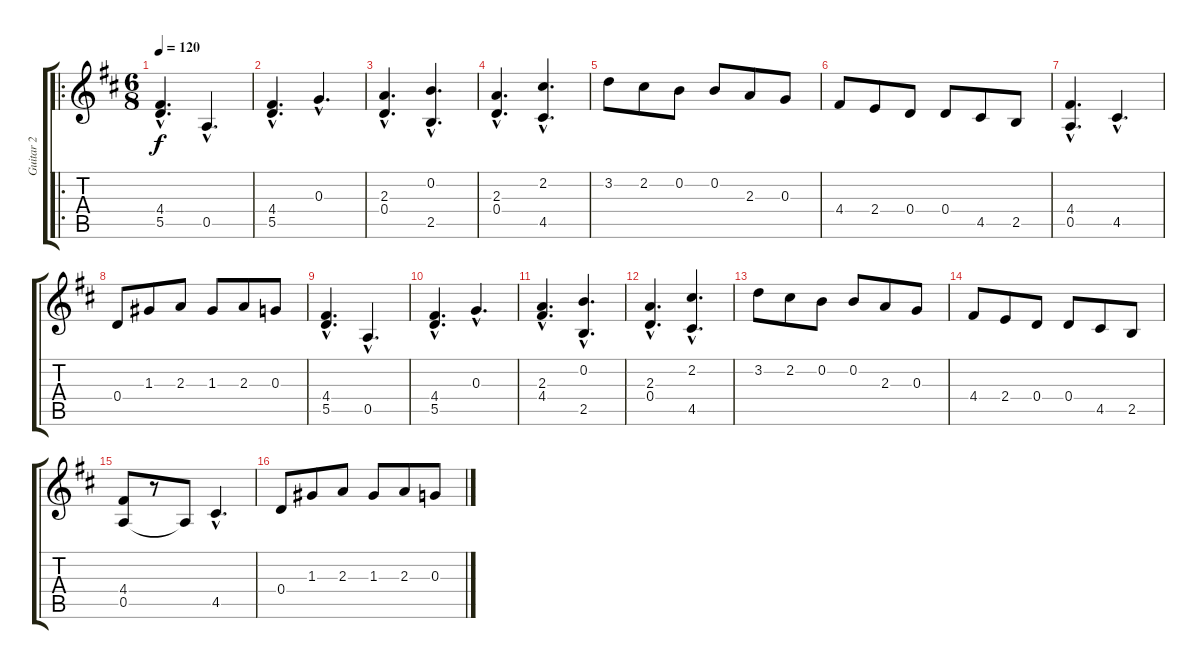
\track ("Guitar 2" "Guitar 2") {instrument acousticguitarnylon}
\staff {score tabs}
\tuning (E4 B3 G3 D3 A2 E2) {hide}
\ro
\ts (6 8)
\tempo 120
\clef g2
\ks d
(4.4{hac} 5.5{hac}).4{d dy f instrument acousticguitarnylon} 0.5{hac}.4{d} |
(4.4{hac} 5.5{hac}).4{d} 0.3{hac}.4{d} |
(2.3{hac} 0.4{hac}).4{d} (0.2{hac} 2.5{hac}).4{d} |
(2.3{hac} 0.4{hac}).4{d} (2.2{hac} 4.5{hac}).4{d} |
3.2.8 2.2.8 0.2.8 0.2.8 2.3.8 0.3.8 |
4.4.8 2.4.8 0.4.8 0.4.8 4.5.8 2.5.8 |
(4.4{hac} 0.5{hac}).4{d} 4.5{hac}.4{d} |
0.4.8 1.3.8 2.3.8 1.3.8 2.3.8 0.3.8 |
(4.4{hac} 5.5{hac}).4{d} 0.5{hac}.4{d} |
(4.4{hac} 5.5{hac}).4{d} 0.3{hac}.4{d} |
(2.3{hac} 4.4{hac}).4{d} (0.2{hac} 2.5{hac}).4{d} |
(2.3{hac} 0.4{hac}).4{d} (2.2{hac} 4.5{hac}).4{d} |
3.2.8 2.2.8 0.2.8 0.2.8 2.3.8 0.3.8 |
4.4.8 2.4.8 0.4.8 0.4.8 4.5.8 2.5.8 |
(4.4 0.5).8 r.8 0.5{t}.8 4.5{hac}.4{d} |
0.4.8 1.3.8 2.3.8 1.3.8 2.3.8 0.3.8
